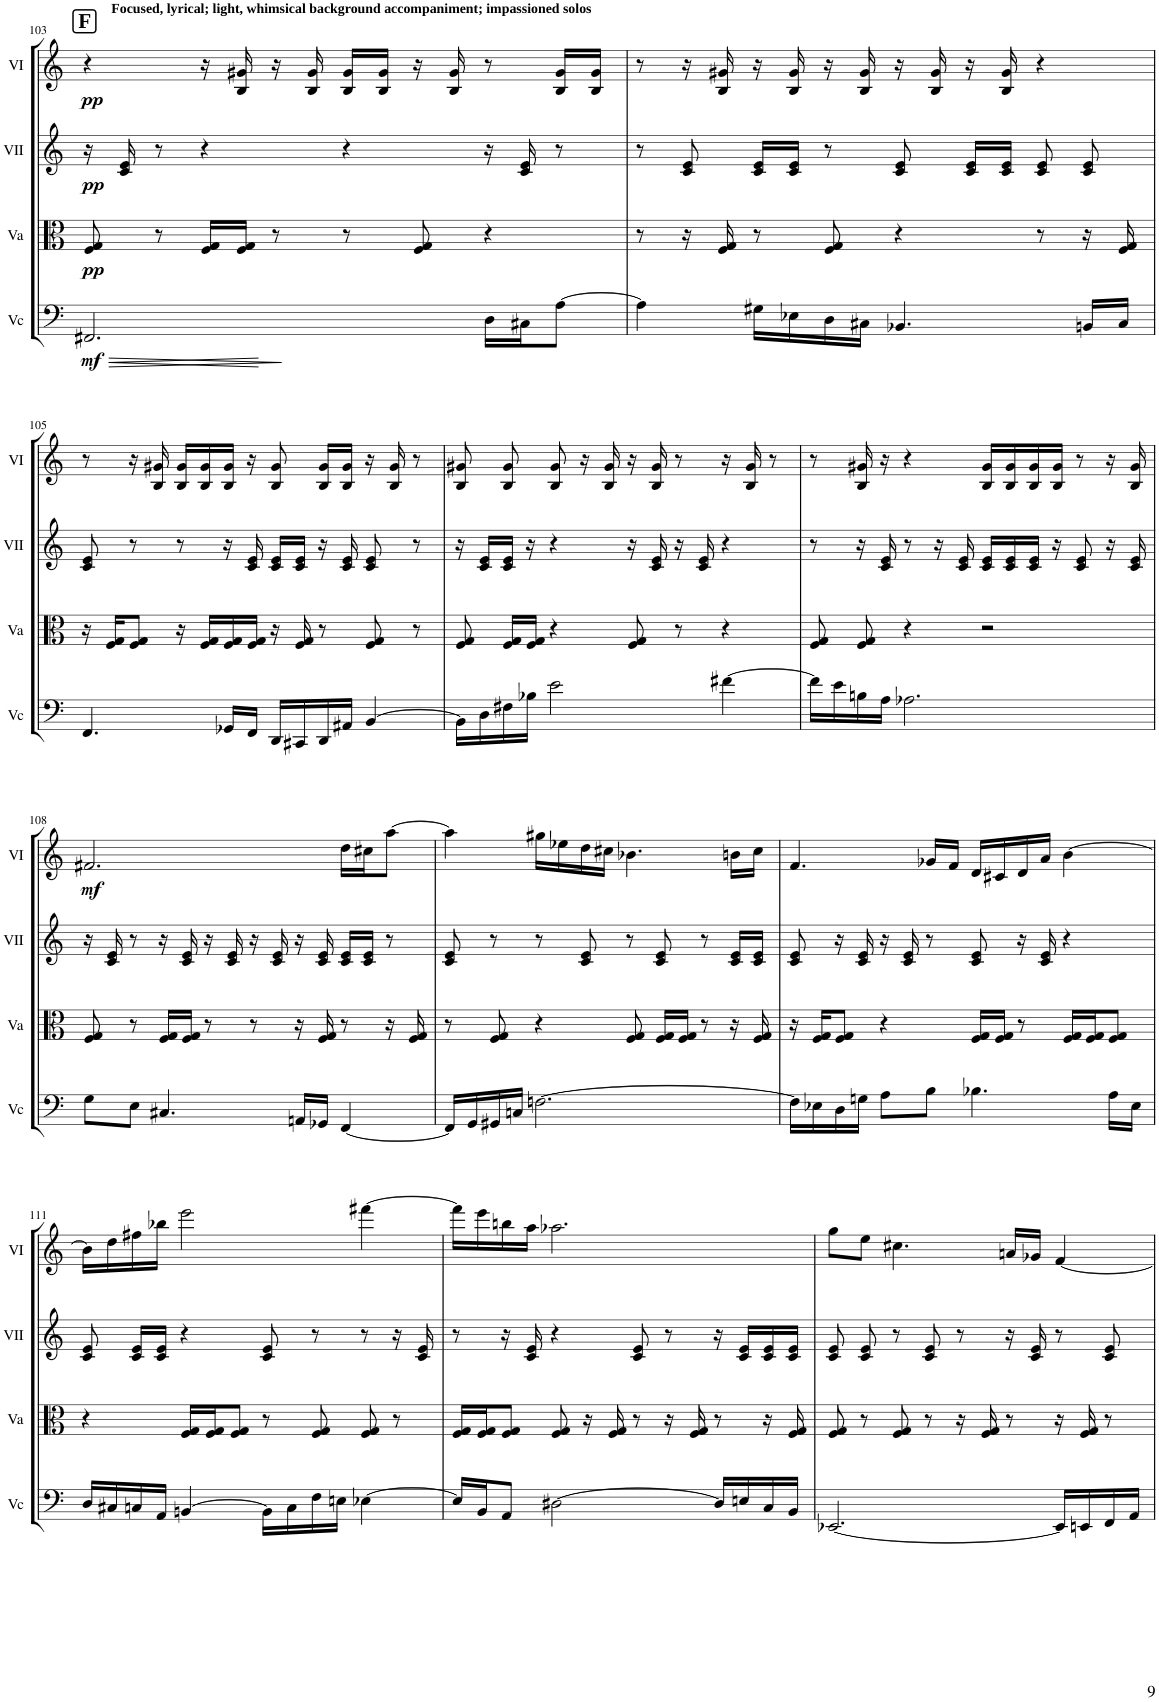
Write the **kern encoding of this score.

**kern	**dynam	**kern	**dynam	**kern	**dynam	**kern	**dynam
*part4	*part4	*part3	*part3	*part2	*part2	*part1	*part1
*staff4	*staff4	*staff3	*staff3	*staff2	*staff2	*staff1	*staff1
*I"Vc	*	*I"Va	*	*I"VII	*	*I"VI	*
*I'Vc	*	*I'Va	*	*I'VII	*	*I'VI	*
!!LO:PB:g=z
*clefF4	*	*clefC3	*	*clefG2	*	*clefG2	*
*k[]	*	*k[]	*	*k[]	*	*k[]	*
*M4/4	*	*M4/4	*	*M4/4	*	*M4/4	*
!!LO:REH:place=s1:a:B:cj:fs=14.284:t=F
=103	=103	=103	=103	=103	=103	=103	=103
!	!	!	!	!	!	!LO:TX:a:B:t=Focused, lyrical; light, whimsical background accompaniment; impassioned solos	!
!	!LO:HP:b	!	!	!	!	!	!
!	!LO:DY:n=1:b	!	!LO:DY:b	!	!LO:DY:b	!	!LO:DY:b
2.FF#X/	< mf	8F/ 8G/	pp	16r	pp	4r	pp
.	.	.	.	16c/ 16e/	.	.	.
.	.	8r	.	8r	.	.	.
.	.	16F/ 16G/LL	.	4r	.	16r	.
.	.	16F/ 16G/JJ	.	.	.	16B/ 16g#X/	.
.	.	8r	.	.	.	16r	.
.	.	.	.	.	.	16B/ 16g#/	.
.	.	8r	.	4r	.	16B/ 16g#/LL	.
.	.	.	.	.	.	16B/ 16g#/JJ	.
.	.	8F/ 8G/	.	.	.	16r	.
.	.	.	.	.	.	16B/ 16g#/	.
!	!LO:HP:b	!	!	!	!	!	!
16D\LL	>	4r	.	16r	.	8r	.
16C#X\J	.	.	.	16c/ 16e/	.	.	.
[8A\J	.	.	.	8r	.	16B/ 16g#/LL	.
.	.	.	.	.	.	16B/ 16g#/JJ	.
.	[ ]	.	.	.	.	.	.
=104	=104	=104	=104	=104	=104	=104	=104
4A\]	.	8r	.	8r	.	8r	.
.	.	16r	.	8c/ 8e/	.	16r	.
.	.	16F/ 16G/	.	.	.	16B/ 16g#X/	.
16G#X\LL	.	8r	.	16c/ 16e/LL	.	16r	.
16E-X\	.	.	.	16c/ 16e/JJ	.	16B/ 16g#/	.
16D\	.	8F/ 8G/	.	8r	.	16r	.
16C#X\JJ	.	.	.	.	.	16B/ 16g#/	.
4.BB-X/	.	4r	.	8c/ 8e/	.	16r	.
.	.	.	.	.	.	16B/ 16g#/	.
.	.	.	.	16c/ 16e/LL	.	16r	.
.	.	.	.	16c/ 16e/JJ	.	16B/ 16g#/	.
.	.	8r	.	8c/ 8e/	.	4r	.
16BBn/LL	.	16r	.	8c/ 8e/	.	.	.
16C#/JJ	.	16F/ 16G/	.	.	.	.	.
!!LO:LB:g=z
=105	=105	=105	=105	=105	=105	=105	=105
4.FF/	.	16r	.	8c/ 8e/	.	8r	.
.	.	16F/ 16G/KL	.	.	.	.	.
.	.	8F/ 8G/J	.	8r	.	16r	.
.	.	.	.	.	.	16B/ 16g#X/	.
.	.	16r	.	8r	.	16B/ 16g#/LL	.
.	.	16F/ 16G/LL	.	.	.	16B/ 16g#/	.
16GG-X/LL	.	16F/ 16G/	.	16r	.	16B/ 16g#/JJ	.
16FF/JJ	.	16F/ 16G/JJ	.	16c/ 16e/	.	16r	.
16DD/LL	.	16r	.	16c/ 16e/LL	.	8B/ 8g#/	.
16CC#X/	.	16F/ 16G/	.	16c/ 16e/JJ	.	.	.
16DD/	.	8r	.	16r	.	16B/ 16g#/LL	.
16AA#X/JJ	.	.	.	16c/ 16e/	.	16B/ 16g#/JJ	.
[4BB/	.	8F/ 8G/	.	8c/ 8e/	.	16r	.
.	.	.	.	.	.	16B/ 16g#/	.
.	.	8r	.	8r	.	8r	.
=106	=106	=106	=106	=106	=106	=106	=106
16BB\LL]	.	8F/ 8G/	.	16r	.	8B/ 8g#X/	.
16D\	.	.	.	16c/ 16e/LL	.	.	.
16F#X\	.	16F/ 16G/LL	.	16c/ 16e/JJ	.	8B/ 8g#/	.
16B-X\JJ	.	16F/ 16G/JJ	.	16r	.	.	.
2e\	.	4r	.	4r	.	8B/ 8g#/	.
.	.	.	.	.	.	16r	.
.	.	.	.	.	.	16B/ 16g#/	.
.	.	8F/ 8G/	.	16r	.	16r	.
.	.	.	.	16c/ 16e/	.	16B/ 16g#/	.
.	.	8r	.	16r	.	8r	.
.	.	.	.	16c/ 16e/	.	.	.
[4f#X\	.	4r	.	4r	.	16r	.
.	.	.	.	.	.	16B/ 16g#/	.
.	.	.	.	.	.	8r	.
=107	=107	=107	=107	=107	=107	=107	=107
16f#\LL]	.	8F/ 8G/	.	8r	.	8r	.
16e\	.	.	.	.	.	.	.
16Bn\	.	8F/ 8G/	.	16r	.	16B/ 16g#X/	.
16A\JJ	.	.	.	16c/ 16e/	.	16r	.
2.A-X\	.	4r	.	8r	.	4r	.
.	.	.	.	16r	.	.	.
.	.	.	.	16c/ 16e/	.	.	.
.	.	2r	.	16c/ 16e/LL	.	16B/ 16g#/LL	.
.	.	.	.	16c/ 16e/	.	16B/ 16g#/	.
.	.	.	.	16c/ 16e/JJ	.	16B/ 16g#/	.
.	.	.	.	16r	.	16B/ 16g#/JJ	.
.	.	.	.	8c/ 8e/	.	8r	.
.	.	.	.	16r	.	16r	.
.	.	.	.	16c/ 16e/	.	16B/ 16g#/	.
!!LO:LB:g=z
=108	=108	=108	=108	=108	=108	=108	=108
!	!	!	!	!	!	!	!LO:DY:b
8G\L	.	8F/ 8G/	.	16r	.	2.f#X/	mf
.	.	.	.	16c/ 16e/	.	.	.
8E\J	.	8r	.	8r	.	.	.
4.C#X/	.	16F/ 16G/LL	.	16r	.	.	.
.	.	16F/ 16G/JJ	.	16c/ 16e/	.	.	.
.	.	8r	.	16r	.	.	.
.	.	.	.	16c/ 16e/	.	.	.
.	.	8r	.	16r	.	.	.
.	.	.	.	16c/ 16e/	.	.	.
16AAn/LL	.	16r	.	16r	.	.	.
16GG-X/JJ	.	16F/ 16G/	.	16c/ 16e/	.	.	.
[4FF/	.	8r	.	16c/ 16e/LL	.	16dd\LL	.
.	.	.	.	16c/ 16e/JJ	.	16cc#X\J	.
.	.	16r	.	8r	.	[8aa\J	.
.	.	16F/ 16G/	.	.	.	.	.
=109	=109	=109	=109	=109	=109	=109	=109
16FF/LL]	.	8r	.	8c/ 8e/	.	4aa\]	.
16GG/	.	.	.	.	.	.	.
16GG#X/	.	8F/ 8G/	.	8r	.	.	.
16Cn/JJ	.	.	.	.	.	.	.
[2.Fn\	.	4r	.	8r	.	16gg#X\LL	.
.	.	.	.	.	.	16ee-X\	.
.	.	.	.	8c/ 8e/	.	16dd\	.
.	.	.	.	.	.	16cc#X\JJ	.
.	.	8F/ 8G/	.	8r	.	4.b-X\	.
.	.	16F/ 16G/LL	.	8c/ 8e/	.	.	.
.	.	16F/ 16G/JJ	.	.	.	.	.
.	.	8r	.	8r	.	.	.
.	.	16r	.	16c/ 16e/LL	.	16bn\LL	.
.	.	16F/ 16G/	.	16c/ 16e/JJ	.	16cc#\JJ	.
=110	=110	=110	=110	=110	=110	=110	=110
16F\LL]	.	16r	.	8c/ 8e/	.	4.f/	.
16E-X\	.	16F/ 16G/KL	.	.	.	.	.
16D\	.	8F/ 8G/J	.	16r	.	.	.
16Gn\JJ	.	.	.	16c/ 16e/	.	.	.
8A\L	.	4r	.	16r	.	.	.
.	.	.	.	16c/ 16e/	.	.	.
8B\J	.	.	.	8r	.	16g-X/LL	.
.	.	.	.	.	.	16f/JJ	.
4.B-X\	.	16F/ 16G/LL	.	8c/ 8e/	.	16d/LL	.
.	.	16F/ 16G/JJ	.	.	.	16c#X/	.
.	.	8r	.	16r	.	16d/	.
.	.	.	.	16c/ 16e/	.	16a/JJ	.
.	.	16F/ 16G/LL	.	4r	.	[4b\	.
.	.	16F/ 16G/J	.	.	.	.	.
16A\LL	.	8F/ 8G/J	.	.	.	.	.
16E-\JJ	.	.	.	.	.	.	.
!!LO:LB:g=z
=111	=111	=111	=111	=111	=111	=111	=111
16D/LL	.	4r	.	8c/ 8e/	.	16b\LL]	.
16C#X/	.	.	.	.	.	16dd\	.
16Cn/	.	.	.	16c/ 16e/LL	.	16ff#X\	.
16AA/JJ	.	.	.	16c/ 16e/JJ	.	16bb-X\JJ	.
[4BBn/	.	16F/ 16G/LL	.	4r	.	2eee\	.
.	.	16F/ 16G/J	.	.	.	.	.
.	.	8F/ 8G/J	.	.	.	.	.
16BB\LL]	.	8r	.	8c/ 8e/	.	.	.
16C\	.	.	.	.	.	.	.
16F\	.	8F/ 8G/	.	8r	.	.	.
16En\JJ	.	.	.	.	.	.	.
[4E-X\	.	8F/ 8G/	.	8r	.	[4fff#X\	.
.	.	8r	.	16r	.	.	.
.	.	.	.	16c/ 16e/	.	.	.
=112	=112	=112	=112	=112	=112	=112	=112
16E-/LL]	.	16F/ 16G/LL	.	8r	.	16fff#\LL]	.
16BB/J	.	16F/ 16G/J	.	.	.	16eee\	.
8AA/J	.	8F/ 8G/J	.	16r	.	16bbn\	.
.	.	.	.	16c/ 16e/	.	16aa\JJ	.
[2D#X\	.	8F/ 8G/	.	4r	.	2.aa-X\	.
.	.	16r	.	.	.	.	.
.	.	16F/ 16G/	.	.	.	.	.
.	.	8r	.	8c/ 8e/	.	.	.
.	.	16r	.	8r	.	.	.
.	.	16F/ 16G/	.	.	.	.	.
16D#/LL]	.	8r	.	16r	.	.	.
16En/	.	.	.	16c/ 16e/LL	.	.	.
16C/	.	16r	.	16c/ 16e/	.	.	.
16BB/JJ	.	16F/ 16G/	.	16c/ 16e/JJ	.	.	.
=113	=113	=113	=113	=113	=113	=113	=113
[2.EE-X/	.	8F/ 8G/	.	8c/ 8e/	.	8gg\L	.
.	.	8r	.	8c/ 8e/	.	8ee\J	.
.	.	8F/ 8G/	.	8r	.	4.cc#X\	.
.	.	8r	.	8c/ 8e/	.	.	.
.	.	16r	.	8r	.	.	.
.	.	16F/ 16G/	.	.	.	.	.
.	.	8r	.	16r	.	16an/LL	.
.	.	.	.	16c/ 16e/	.	16g-X/JJ	.
16EE-/LL]	.	16r	.	8r	.	[4f/	.
16EEn/	.	16F/ 16G/	.	.	.	.	.
16FF/	.	8r	.	8c/ 8e/	.	.	.
16AA/JJ	.	.	.	.	.	.	.
=	=	=	=	=	=	=	=
*-	*-	*-	*-	*-	*-	*-	*-
